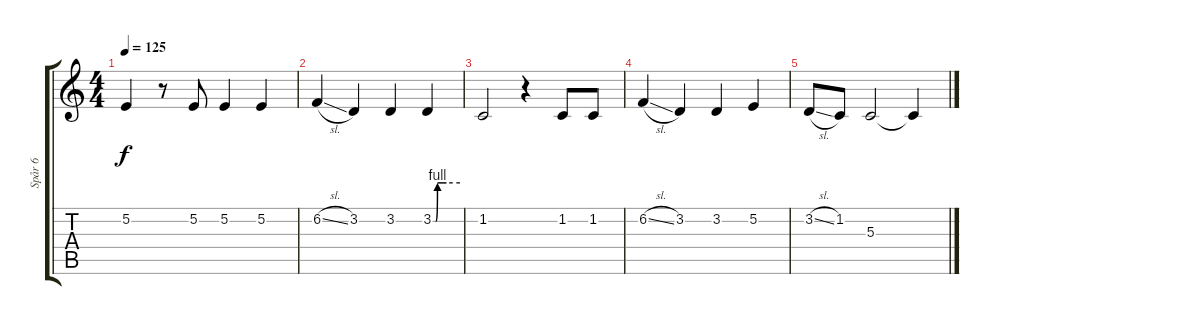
\track ("Spår 6" "Spår 6") {instrument oboe}
\staff {score tabs}
\tuning (E4 B3 G3 D3 A2 E2) {hide}
\ts (4 4)
\tempo 125
\clef g2
\ks c
5.2.4{dy f} r.8 5.2.8 5.2.4 5.2.4 |
6.2{sl}.4 3.2.4 3.2.4 3.2{be (custom 0 0 6 0 10 4 20 4 30 4 60 4)}.4 |
1.2.2 r.4 1.2.8 1.2.8 |
6.2{sl}.4 3.2.4 3.2.4 5.2.4 |
3.2{sl}.8 1.2.8 5.3.2 5.3{t}.4
